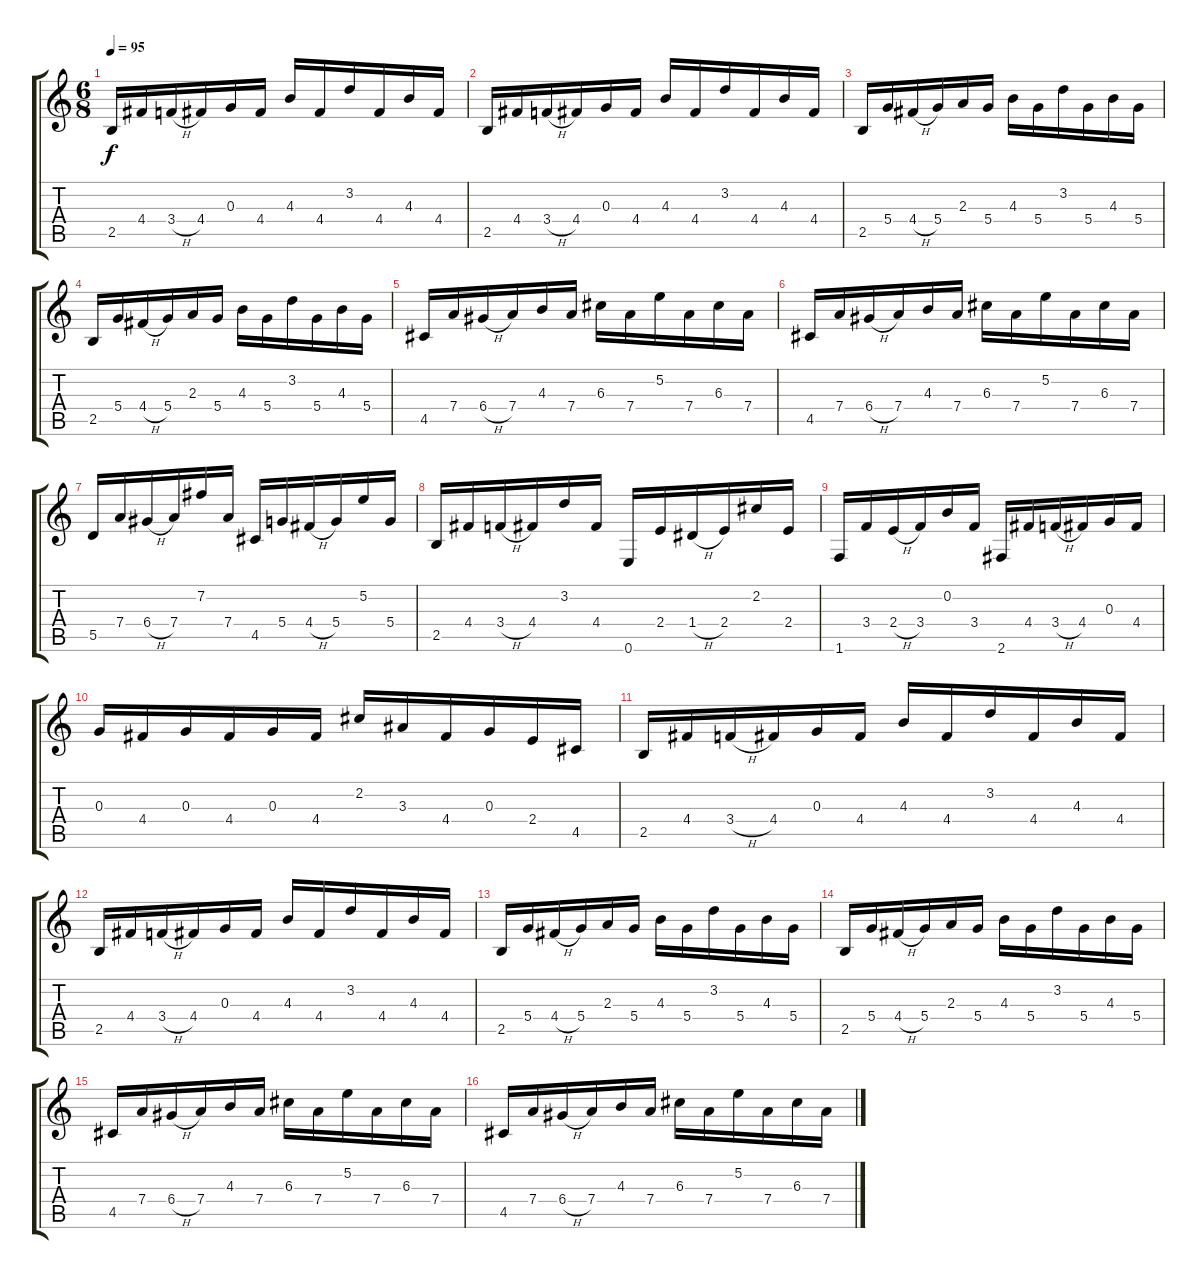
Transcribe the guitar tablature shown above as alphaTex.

\track "" {instrument acousticguitarnylon}
\staff {score tabs}
\tuning (E4 B3 G3 D3 A2 E2) {hide}
\ts (6 8)
\tempo 95
\clef g2
\ks c
2.5.16{txt "" dy f instrument acousticguitarnylon} 4.4.16 3.4{h}.16 4.4.16 0.3.16 4.4.16 4.3.16 4.4.16 3.2.16 4.4.16 4.3.16 4.4.16 |
2.5.16 4.4.16 3.4{h}.16 4.4.16 0.3.16 4.4.16 4.3.16 4.4.16 3.2.16 4.4.16 4.3.16 4.4.16 |
2.5.16 5.4.16 4.4{h}.16 5.4.16 2.3.16 5.4.16 4.3.16 5.4.16 3.2.16 5.4.16 4.3.16 5.4.16 |
2.5.16 5.4.16 4.4{h}.16 5.4.16 2.3.16 5.4.16 4.3.16 5.4.16 3.2.16 5.4.16 4.3.16 5.4.16 |
4.5.16 7.4.16 6.4{h}.16 7.4.16 4.3.16 7.4.16 6.3.16 7.4.16 5.2.16 7.4.16 6.3.16 7.4.16 |
4.5.16 7.4.16 6.4{h}.16 7.4.16 4.3.16 7.4.16 6.3.16 7.4.16 5.2.16 7.4.16 6.3.16 7.4.16 |
5.5.16 7.4.16 6.4{h}.16 7.4.16 7.2.16 7.4.16 4.5.16 5.4.16 4.4{h}.16 5.4.16 5.2.16 5.4.16 |
2.5.16 4.4.16 3.4{h}.16 4.4.16 3.2.16 4.4.16 0.6.16 2.4.16 1.4{h}.16 2.4.16 2.2.16 2.4.16 |
1.6.16 3.4.16 2.4{h}.16 3.4.16 0.2.16 3.4.16 2.6.16 4.4.16 3.4{h}.16 4.4.16 0.3.16 4.4.16 |
0.3.16 4.4.16 0.3.16 4.4.16 0.3.16 4.4.16 2.2.16 3.3.16 4.4.16 0.3.16 2.4.16 4.5.16 |
2.5.16 4.4.16 3.4{h}.16 4.4.16 0.3.16 4.4.16 4.3.16 4.4.16 3.2.16 4.4.16 4.3.16 4.4.16 |
2.5.16 4.4.16 3.4{h}.16 4.4.16 0.3.16 4.4.16 4.3.16 4.4.16 3.2.16 4.4.16 4.3.16 4.4.16 |
2.5.16 5.4.16 4.4{h}.16 5.4.16 2.3.16 5.4.16 4.3.16 5.4.16 3.2.16 5.4.16 4.3.16 5.4.16 |
2.5.16 5.4.16 4.4{h}.16 5.4.16 2.3.16 5.4.16 4.3.16 5.4.16 3.2.16 5.4.16 4.3.16 5.4.16 |
4.5.16 7.4.16 6.4{h}.16 7.4.16 4.3.16 7.4.16 6.3.16 7.4.16 5.2.16 7.4.16 6.3.16 7.4.16 |
4.5.16 7.4.16 6.4{h}.16 7.4.16 4.3.16 7.4.16 6.3.16 7.4.16 5.2.16 7.4.16 6.3.16 7.4.16
